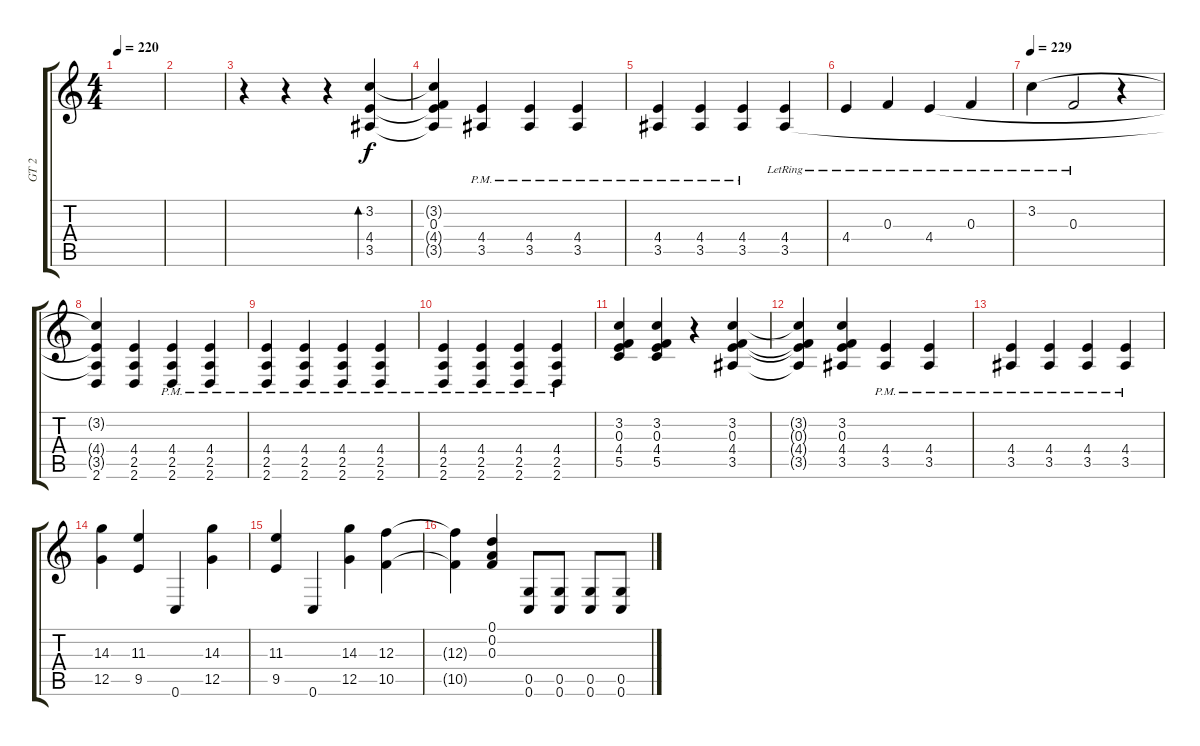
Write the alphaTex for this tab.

\track ("GT 2" "GT 2") {solo instrument distortionguitar}
\staff {score tabs}
\tuning (D4 A3 F3 C3 G2 C2) {hide}
\ts (4 4)
\tempo 220
\clef g2
\ks c
|
|
r.4 r.4 r.4 (3.2 4.4 3.5).4{bd 60} |
(3.2{t} 0.3 4.4{t} 3.5{t}).4 (4.4 3.5{pm}).4 (4.4 3.5{pm}).4 (4.4 3.5{pm}).4 |
(4.4 3.5{pm}).4 (4.4 3.5{pm}).4 (4.4 3.5{pm}).4 (4.4{lr} 3.5).4 |
4.4{lr}.4 0.3{lr}.4 4.4{lr}.4 0.3{lr}.4 |
\tempo 229
3.2{lr}.4 0.3{lr}.2 r.4 |
(3.2{t} 4.4{t} 3.5{t} 2.6).4 (4.4 2.5 2.6).4 (4.4 2.5 2.6{pm}).4 (4.4 2.5 2.6{pm}).4 |
(4.4 2.5 2.6{pm}).4 (4.4 2.5 2.6{pm}).4 (4.4 2.5 2.6{pm}).4 (4.4 2.5 2.6{pm}).4 |
(4.4 2.5 2.6{pm}).4 (4.4 2.5 2.6{pm}).4 (4.4 2.5 2.6{pm}).4 (4.4 2.5 2.6{pm}).4 |
(3.2 0.3 4.4 5.5).4 (3.2 0.3 4.4 5.5).4 r.4 (3.2 0.3 4.4 3.5).4 |
(3.2{t} 0.3{t} 4.4{t} 3.5{t}).4 (3.2 0.3 4.4 3.5).4 (4.4 3.5{pm}).4 (4.4 3.5{pm}).4 |
(4.4 3.5{pm}).4 (4.4 3.5{pm}).4 (4.4 3.5{pm}).4 (4.4 3.5{pm}).4 |
(14.3 12.5).4 (11.3 9.5).4 0.6.4 (14.3 12.5).4 |
(11.3 9.5).4 0.6.4 (14.3 12.5).4 (12.3 10.5).4 |
(12.3{t} 10.5{t}).4 (0.1 0.2 0.3).4 (0.5 0.6).8 (0.5 0.6).8 (0.5 0.6).8 (0.5 0.6).8
